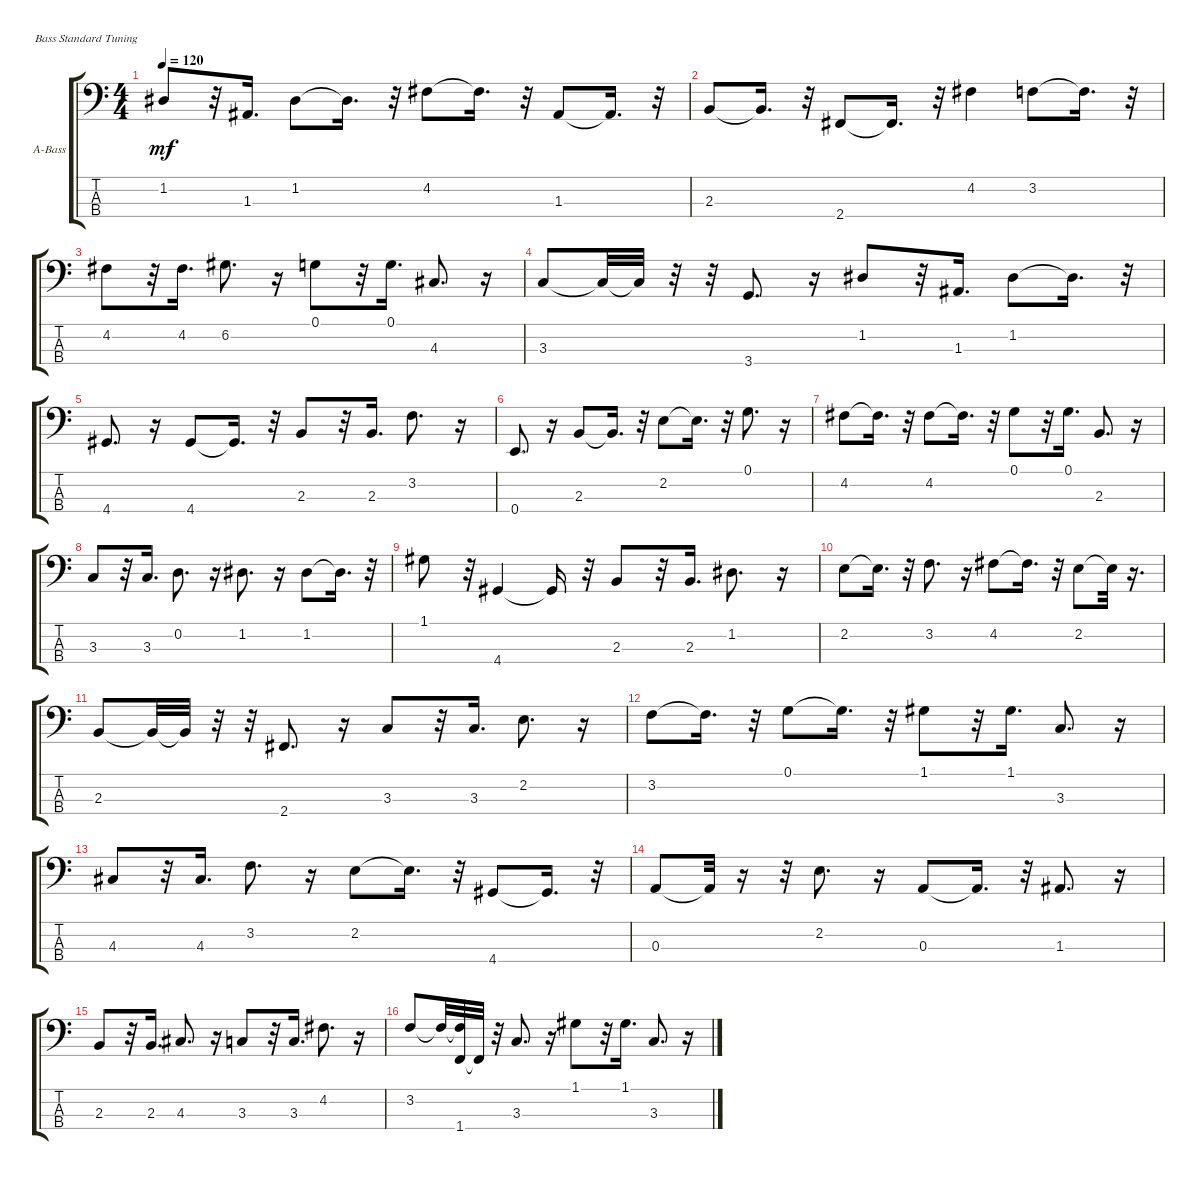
\bracketExtendMode groupsimilarinstruments
\firstSystemTrackNameOrientation horizontal
\otherSystemsTrackNameOrientation horizontal
\track ("Bass    (BB)" "A-Bass") {instrument acousticbass}
\staff {score tabs}
\tuning (G2 D2 A1 E1)
\ts (4 4)
\tempo 120
\clef f4
\ks c
1.2.8{dy mf} r.32 1.3.16{d} 1.2.8 1.2{t}.16{d} r.32 4.2.8 4.2{t}.16{d} r.32 1.3.8 1.3{t}.16{d} r.32 |
2.3.8 2.3{t}.16{d} r.32 2.4.8 2.4{t}.16{d} r.32 4.2.4 3.2.8 3.2{t}.16{d} r.32 |
4.2.8 r.32 4.2.16{d} 6.2.8{d} r.16 0.1.8 r.32 0.1.16{d} 4.3.8{d} r.16 |
3.3.8 3.3{t}.32 3.3{t}.32 r.32 r.32 3.4.8{d} r.16 1.2.8 r.32 1.3.16{d} 1.2.8 1.2{t}.16{d} r.32 |
4.4.8{d} r.16 4.4.8 4.4{t}.16{d} r.32 2.3.8 r.32 2.3.16{d} 3.2.8{d} r.16 |
0.4.8{d} r.16 2.3.8 2.3{t}.16{d} r.32 2.2.8 2.2{t}.16{d} r.32 0.1.8{d} r.16 |
4.2.8 4.2{t}.16{d} r.32 4.2.8 4.2{t}.16{d} r.32 0.1.8 r.32 0.1.16{d} 2.3.8{d} r.16 |
3.3.8 r.32 3.3.16{d} 0.2.8{d} r.16 1.2.8{d} r.16 1.2.8 1.2{t}.16{d} r.32 |
1.1.8 r.32 4.4.4 4.4{t}.16 r.32 2.3.8 r.32 2.3.16{d} 1.2.8{d} r.16 |
2.2.8 2.2{t}.16{d} r.32 3.2.8{d} r.16 4.2.8 4.2{t}.16{d} r.32 2.2.8 2.2{t}.32 r.16{d} |
2.3.8 2.3{t}.32 2.3{t}.32 r.32 r.32 2.4.8{d} r.16 3.3.8 r.32 3.3.16{d} 2.2.8{d} r.16 |
3.2.8 3.2{t}.16{d} r.32 0.1.8 0.1{t}.16{d} r.32 1.1.8 r.32 1.1.16{d} 3.3.8{d} r.16 |
4.3.8 r.32 4.3.16{d} 3.2.8{d} r.16 2.2.8 2.2{t}.16{d} r.32 4.4.8 4.4{t}.16{d} r.32 |
0.3.8 0.3{t}.32 r.16 r.32 2.2.8{d} r.16 0.3.8 0.3{t}.16{d} r.32 1.3.8{d} r.16 |
2.3.8 r.32 2.3.16{d} 4.3.8{d} r.16 3.3.8 r.32 3.3.16{d} 4.2.8{d} r.16 |
3.2.8 3.2{t}.32 (3.2{t} 1.4).32 1.4{t}.32 r.32 3.3.8{d} r.16 1.1.8 r.32 1.1.16{d} 3.3.8{d} r.16
